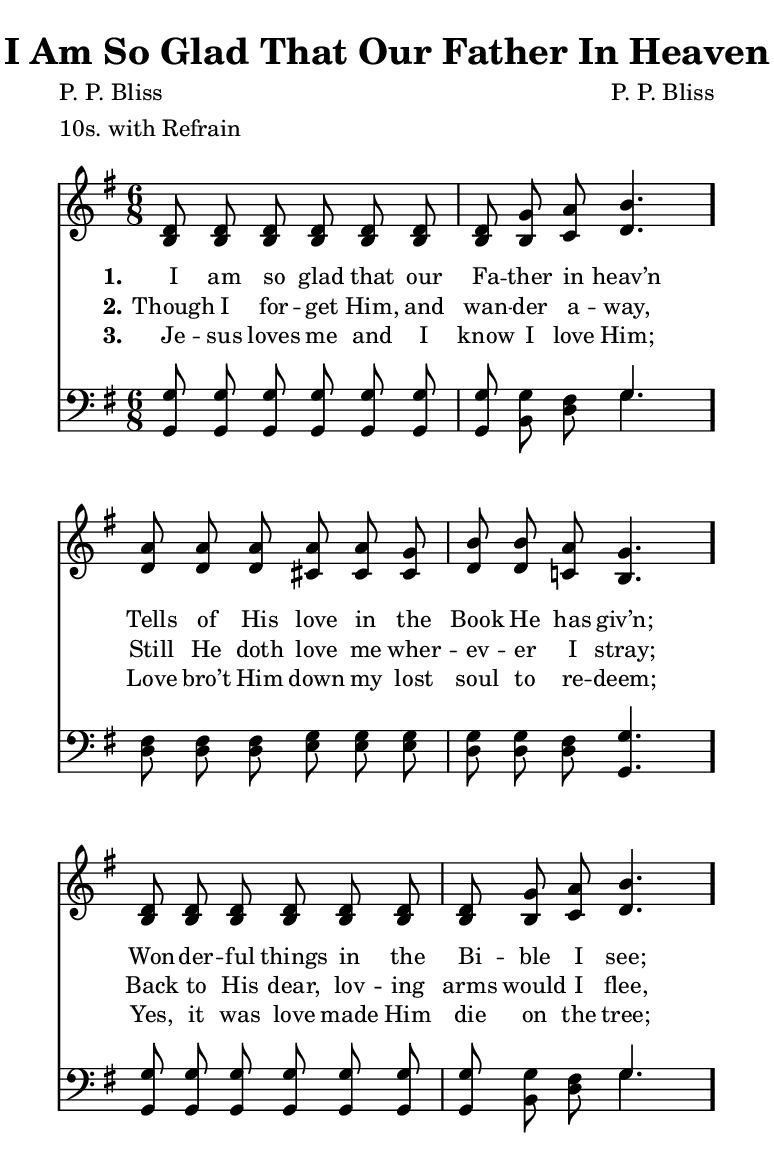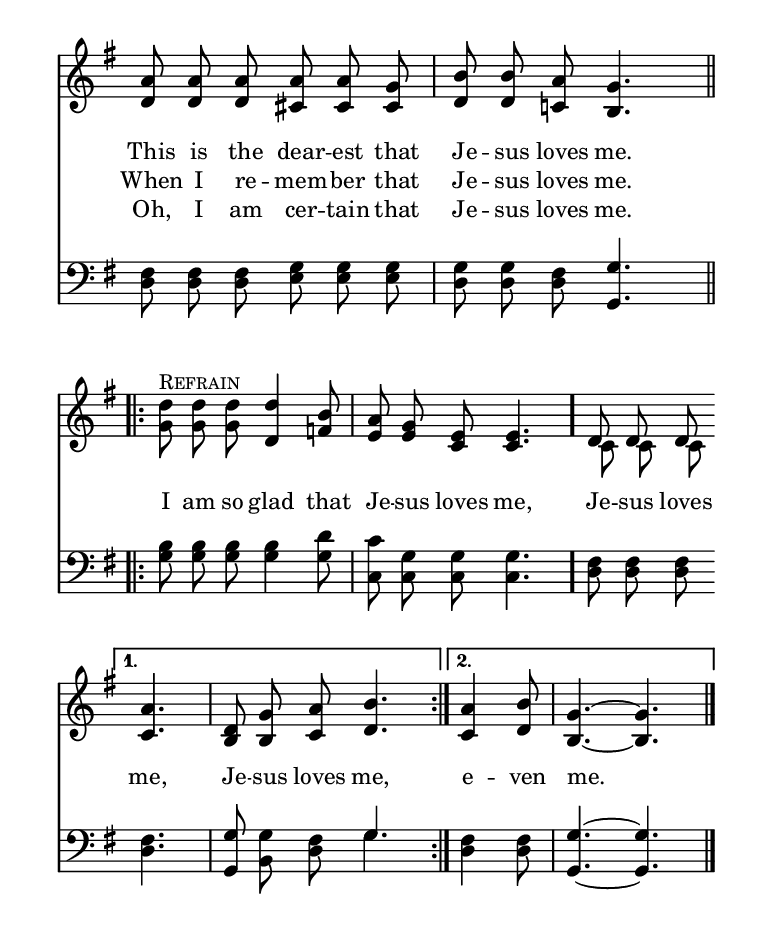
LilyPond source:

\include "common/global.ily"
\paper {
  \include "common/paper.ily"
  system-count = #(cond (is-eogsized 5) (#t #f)) % original has five systems
}

\header{
  %children
  hymnnumber = "335"
  title = "I Am So Glad That Our Father In Heaven"
  tunename = ""
  meter = "10s. with Refrain"
  poet = "P. P. Bliss"
  composer = "P. P. Bliss"
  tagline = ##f
}

global = {
  \include "common/overrides.ily"
  \override Staff.TimeSignature.style = #'numbered
  \time 6/8
  \override Score.MetronomeMark.transparent = ##t % hide all fermata changes too
  \tempo 4=80
  \key g \major
  \autoBeamOff
}

notesSoprano = {
\global
\relative c' {

  d8 d d d d d | d g a b4. |
  a8 a a a a g | b b a g4. |
  d8 d d d d d | d g a b4. |
  a8 a a a a g | b b a g4. | \bar ".|:-||" \eogbreak

  \repeat volta 2 {
    d'8^\markup { \small \caps "Refrain" } d d d4 b8 | a g e e4. |
    d8 d d
  } \alternative {
    { a'4. | d,8 g a b4. }
    { a4 b8 g4. ~ g }
  }

  \bar "|."

}
}

notesAlto = {
\global
\relative e' {

  b8 b b b b b | b b c d4. |
  d8 d d cis cis cis | d d c! b4. |
  b8 b b b b b | b b c d4. |
  d8 d d cis cis cis | d d c! b4. |

  \repeat volta 2 {
    g'8 g g d4 f8 | e e c c4. |
    c8 c c
  } \alternative {
    { c4. | b8 b c d4. }
    { c4 d8 b4. ~ b }
  }

}
}

notesTenor = {
\global
\relative a {

  g8 g g g g g | g g fis g4. |
  fis8 fis fis g g g | g g fis g4. |
  g8 g g g g g | g g fis g4. |
  fis8 fis fis g g g | g g fis g4. |

  \repeat volta 2 {
    b8 b b b4 d8 | c g g g4. |
    fis8 fis fis
  } \alternative {
    { fis4. | g8 g fis g4. }
    { fis4 fis8 g4. ~ g }
  }

}
}

notesBass = {
\global
\relative f, {

    g8 g g g g g | g b d g4. |
    d8 d d e e e | d d d g,4. |
    g8 g g g g g | g b d g4. |
    d8 d d e e e | d d d g,4. |

  \repeat volta 2 {
    g'8 g g g4 g8 | c,8 c c c4. |
    d8 d d
  } \alternative {
    { d4. | g,8 b d g4. }
    { d4 d8 g,4. ~ g }
  }

}
}

Refrain = \lyricmode {

I am so glad that Je -- sus loves me, \bar "."
Je -- sus loves me, Je -- sus loves me, %{HIDE>%} e -- ven me. %{<HIDE%} % \bar "."
I am so glad that Je -- sus loves me, % \bar "."
Je -- sus loves e -- ven me. % \bar "."

}

wordsA = \lyricmode {
\set stanza = "1."

I am so glad that our Fa -- ther in heav’n \bar "."
Tells of His love in the Book He has giv’n; \bar "."
Won -- der -- ful things in the Bi -- ble I see; \bar "."
This is the dear -- est that Je -- sus loves me. % \bar "."

}

wordsB = \lyricmode {
\set stanza = "2."

Though I for -- get Him, and wan -- der a -- way,
Still He doth love me wher -- ev -- er I stray;
Back to His dear, lov -- ing arms would I flee,
When I re -- mem -- ber that Je -- sus loves me.

\Refrain

}

wordsC = \lyricmode {
\set stanza = "3."

Je -- sus loves me and I know I love Him;
Love bro’t Him down my lost soul to re -- deem;
Yes, it was love made Him die on the tree;
Oh, I am cer -- tain that Je -- sus loves me.

}

\score {
  \context ChoirStaff <<
    \context Staff = upper <<
      \set Staff.autoBeaming = ##f
      \set ChoirStaff.systemStartDelimiter = #'SystemStartBar
      \set ChoirStaff.printPartCombineTexts = ##f
      \partcombine #'(2 . 9) \notesSoprano \notesAlto
      \context NullVoice = sopranos { \voiceOne << \notesSoprano >> }
      \context NullVoice = altos { \voiceTwo << \notesAlto >> }
      \context Lyrics = one   \lyricsto sopranos \wordsA
      \context Lyrics = two   \lyricsto sopranos \wordsB
      \context Lyrics = three \lyricsto sopranos \wordsC
    >>
    \context Staff = men <<
      \set Staff.autoBeaming = ##f
      \clef bass
      \set ChoirStaff.printPartCombineTexts = ##f
      \partcombine #'(2 . 9) \notesTenor \notesBass
      \context NullVoice = tenors { \voiceOne << \notesTenor >> }
      \context NullVoice = basses { \voiceTwo << \notesBass >> }
    >>
  >>
  \layout {
    \include "common/layout.ily"
  }
}

\score {
  \unfoldRepeats \context ChoirStaff <<
    \context Staff = upper <<
      \context Voice = sopranos { \voiceOne << \notesSoprano >> }
      \context Voice = altos { \voiceTwo << \notesAlto >> }
    >>
    \context Staff = men <<
      \context Voice = tenors { \voiceOne << \notesTenor >> }
      \context Voice = basses { \voiceTwo << \notesBass >> }
    >>
  >>
  \midi{
    \include "common/midi.ily"
  }
}

\version "2.19.49"  % necessary for upgrading to future LilyPond versions.

% vi:set et ts=2 sw=2 ai nocindent syntax=lilypond:
